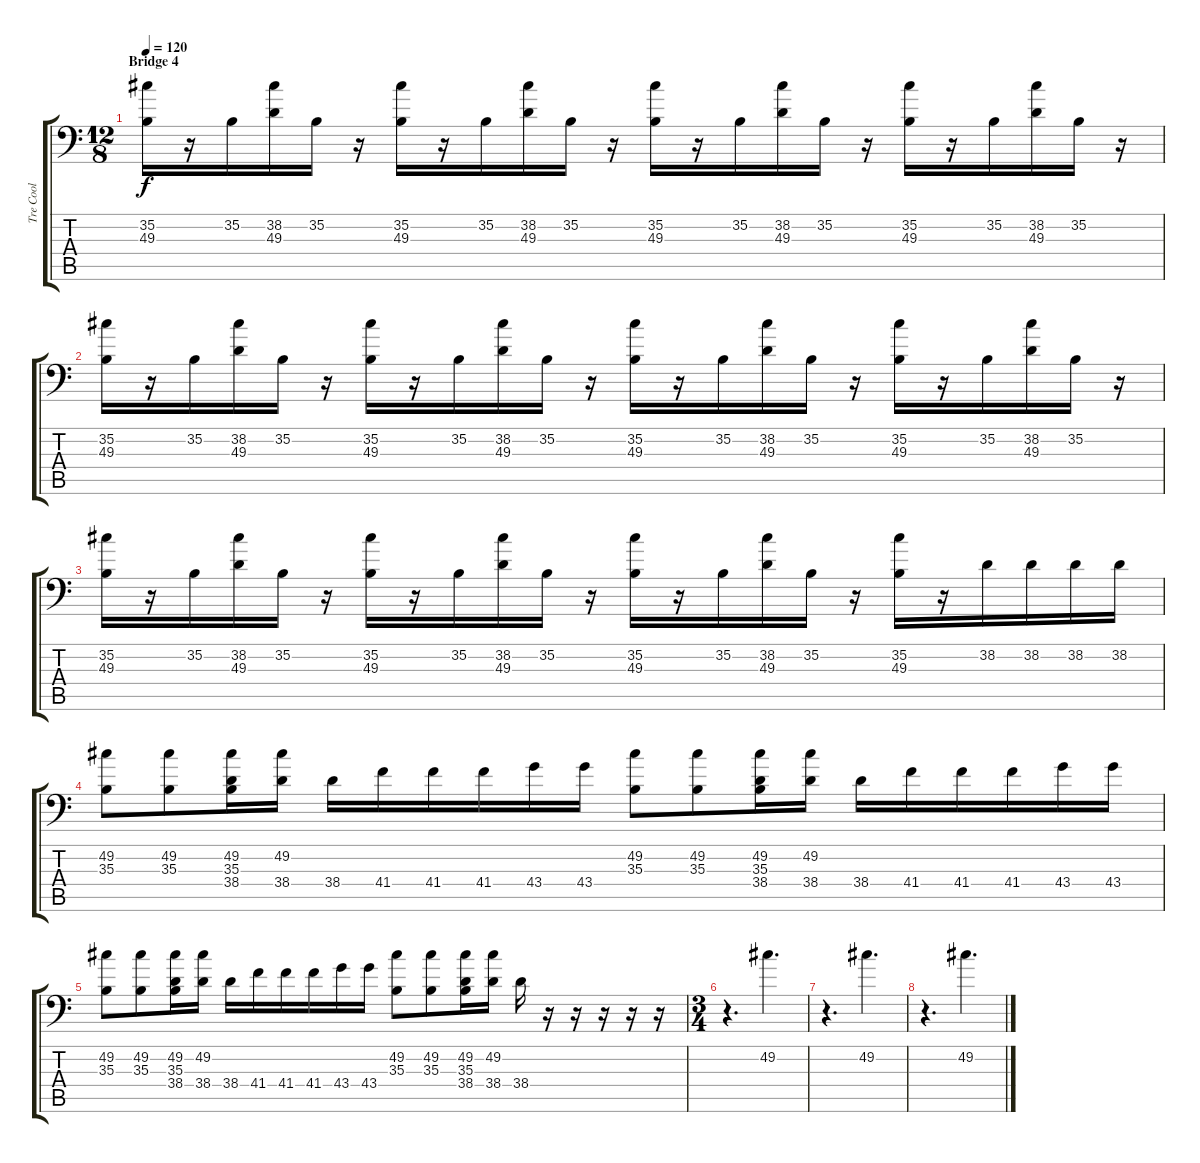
\track ("Tre Cool" "Tre Cool") {instrument acousticgrandpiano}
\staff {score tabs}
\tuning (C-1 C-1 C-1 C-1 C-1 C-1) {hide}
\ts (12 8)
\section ("" "Bridge 4")
\tempo 120
\clef f4
\ks c
(35.2 49.3).16{dy f} r.16 35.2.16 (38.2 49.3).16 35.2.16 r.16 (35.2 49.3).16 r.16 35.2.16 (38.2 49.3).16 35.2.16 r.16 (35.2 49.3).16 r.16 35.2.16 (38.2 49.3).16 35.2.16 r.16 (35.2 49.3).16 r.16 35.2.16 (38.2 49.3).16 35.2.16 r.16 |
(35.2 49.3).16 r.16 35.2.16 (38.2 49.3).16 35.2.16 r.16 (35.2 49.3).16 r.16 35.2.16 (38.2 49.3).16 35.2.16 r.16 (35.2 49.3).16 r.16 35.2.16 (38.2 49.3).16 35.2.16 r.16 (35.2 49.3).16 r.16 35.2.16 (38.2 49.3).16 35.2.16 r.16 |
(35.2 49.3).16 r.16 35.2.16 (38.2 49.3).16 35.2.16 r.16 (35.2 49.3).16 r.16 35.2.16 (38.2 49.3).16 35.2.16 r.16 (35.2 49.3).16 r.16 35.2.16 (38.2 49.3).16 35.2.16 r.16 (35.2 49.3).16 r.16 38.2.16 38.2.16 38.2.16 38.2.16 |
(49.2 35.3).8 (49.2 35.3).8 (49.2 35.3 38.4).16 (49.2 38.4).16 38.4.16 41.4.16 41.4.16 41.4.16 43.4.16 43.4.16 (49.2 35.3).8 (49.2 35.3).8 (49.2 35.3 38.4).16 (49.2 38.4).16 38.4.16 41.4.16 41.4.16 41.4.16 43.4.16 43.4.16 |
(49.2 35.3).8 (49.2 35.3).8 (49.2 35.3 38.4).16 (49.2 38.4).16 38.4.16 41.4.16 41.4.16 41.4.16 43.4.16 43.4.16 (49.2 35.3).8 (49.2 35.3).8 (49.2 35.3 38.4).16 (49.2 38.4).16 38.4.16 r.16 r.16 r.16 r.16 r.16 |
\ts (3 4)
r.4{d} 49.2.4{d} |
r.4{d} 49.2.4{d} |
r.4{d} 49.2.4{d}
